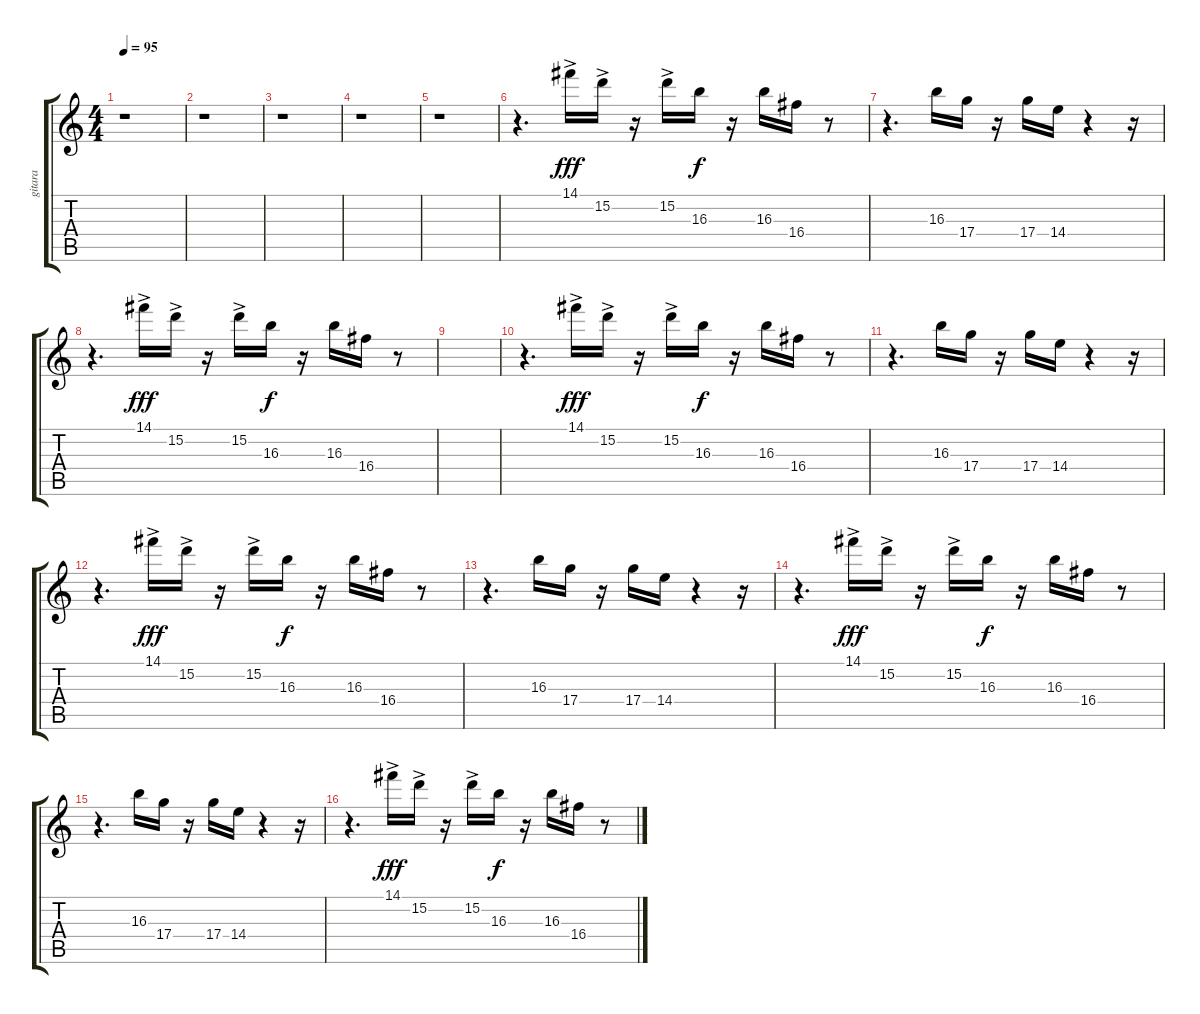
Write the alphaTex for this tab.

\track ("gitara" "gitara") {instrument acousticguitarsteel}
\staff {score tabs}
\tuning (E4 B3 G3 D3 A2 E2) {hide}
\ts (4 4)
\tempo 95
\clef g2
\ks c
r.1{dy fff instrument acousticguitarsteel} |
r.1 |
r.1 |
r.1 |
r.1 |
r.4{d} 14.1{ac}.16 15.2{ac}.16 r.16 15.2{ac}.16 16.3.16{dy f} r.16 16.3.16 16.4.16 r.8 |
r.4{d} 16.3.16 17.4.16 r.16 17.4.16 14.4.16 r.4 r.16 |
r.4{d} 14.1{ac}.16{dy fff} 15.2{ac}.16 r.16 15.2{ac}.16 16.3.16{dy f} r.16 16.3.16 16.4.16 r.8 |
|
r.4{d} 14.1{ac}.16{dy fff} 15.2{ac}.16 r.16 15.2{ac}.16 16.3.16{dy f} r.16 16.3.16 16.4.16 r.8 |
r.4{d} 16.3.16 17.4.16 r.16 17.4.16 14.4.16 r.4 r.16 |
r.4{d} 14.1{ac}.16{dy fff} 15.2{ac}.16 r.16 15.2{ac}.16 16.3.16{dy f} r.16 16.3.16 16.4.16 r.8 |
r.4{d} 16.3.16 17.4.16 r.16 17.4.16 14.4.16 r.4 r.16 |
r.4{d} 14.1{ac}.16{dy fff} 15.2{ac}.16 r.16 15.2{ac}.16 16.3.16{dy f} r.16 16.3.16 16.4.16 r.8 |
r.4{d} 16.3.16 17.4.16 r.16 17.4.16 14.4.16 r.4 r.16 |
r.4{d} 14.1{ac}.16{dy fff} 15.2{ac}.16 r.16 15.2{ac}.16 16.3.16{dy f} r.16 16.3.16 16.4.16 r.8
